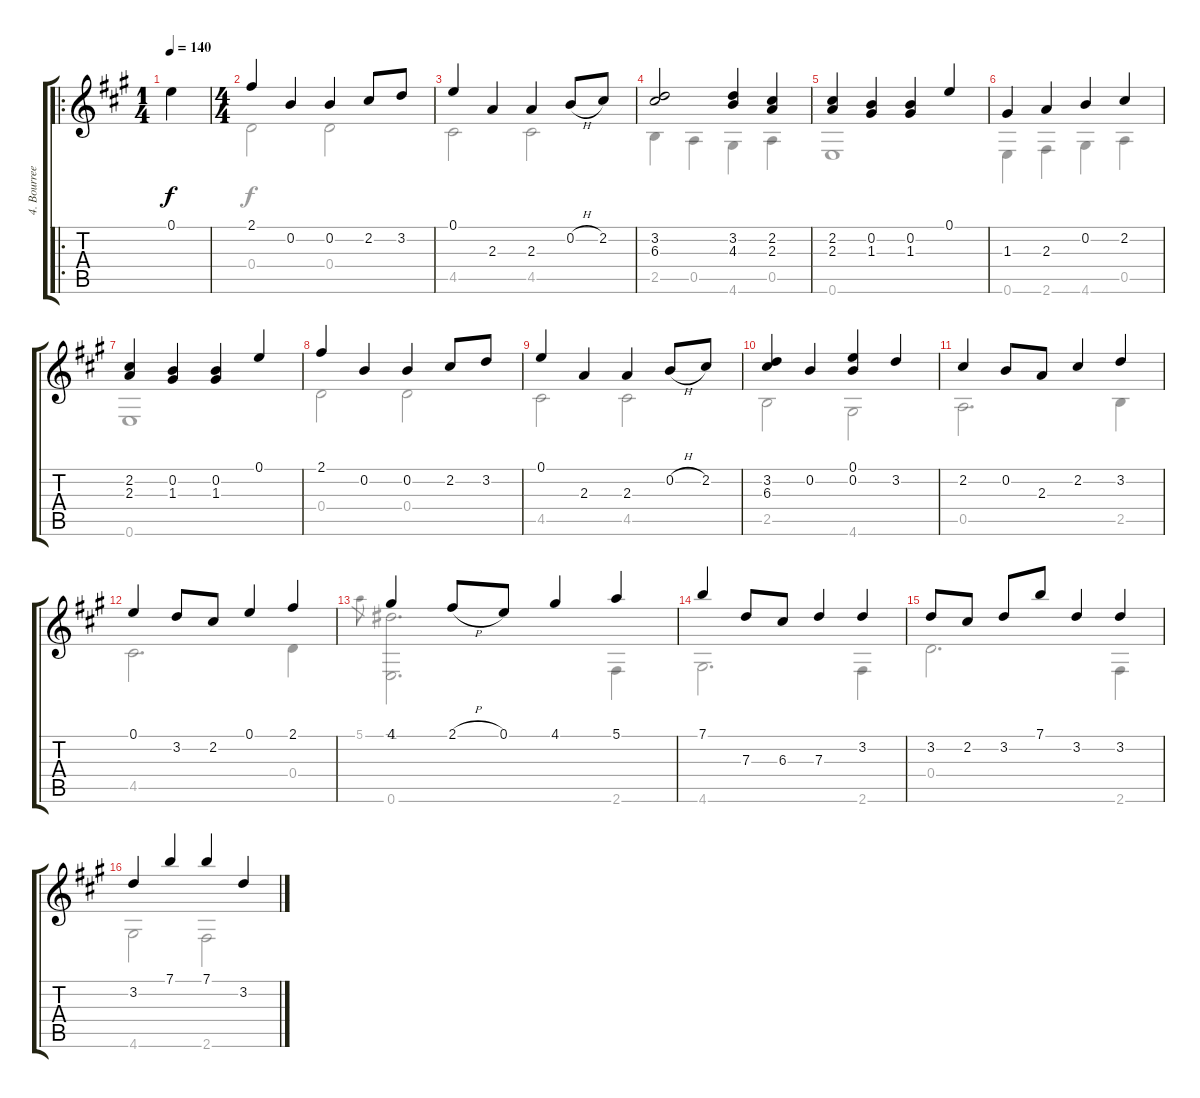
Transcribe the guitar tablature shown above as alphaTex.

\track ("4. Bourree" "4. Bourree") {instrument acousticguitarnylon}
\staff {score tabs}
\tuning (E4 B3 G3 D3 A2 E2) {hide}
\voice
\ro
\ts (1 4)
\tempo 140
\clef g2
\ks a
0.1.4{dy f instrument acousticguitarnylon} |
\ts (4 4)
2.1.4 0.2.4 0.2.4 2.2.8 3.2.8 |
0.1.4 2.3.4 2.3.4 0.2{h}.8 2.2.8 |
(3.2 6.3).2 (3.2 4.3).4 (2.2 2.3).4 |
(2.2 2.3).4 (0.2 1.3).4 (0.2 1.3).4 0.1.4 |
1.3.4 2.3.4 0.2.4 2.2.4 |
(2.2 2.3).4 (0.2 1.3).4 (0.2 1.3).4 0.1.4 |
2.1.4 0.2.4 0.2.4 2.2.8 3.2.8 |
0.1.4 2.3.4 2.3.4 0.2{h}.8 2.2.8 |
(3.2 6.3).4 0.2.4 (0.1 0.2).4 3.2.4 |
2.2.4 0.2.8 2.3.8 2.2.4 3.2.4 |
0.1.4 3.2.8 2.2.8 0.1.4 2.1.4 |
4.1.4 2.1{h}.8 0.1.8 4.1.4 5.1.4 |
7.1.4 7.3.8 6.3.8 7.3.4 3.2.4 |
3.2.8 2.2.8 3.2.8 7.1.8 3.2.4 3.2.4 |
3.2.4 7.1.4 7.1.4 3.2.4
\voice
\clef g2
\ottava regular
\simile none
\ks a
|
0.4.2 0.4.2 |
4.5.2 4.5.2 |
2.5.4 0.5.4 4.6.4 0.5.4 |
0.6.1 |
0.6.4 2.6.4 4.6.4 0.5.4 |
0.6.1 |
0.4.2 0.4.2 |
4.5.2 4.5.2 |
2.5.2 4.6.2 |
0.5.2{d} 2.5.4 |
4.5.2{d} 0.4.4 |
5.1.8{gr} (-1.1 0.6).2{d} 2.6.4 |
4.6.2{d} 2.6.4 |
0.4.2{d} 2.6.4 |
4.6.2 2.6.2
